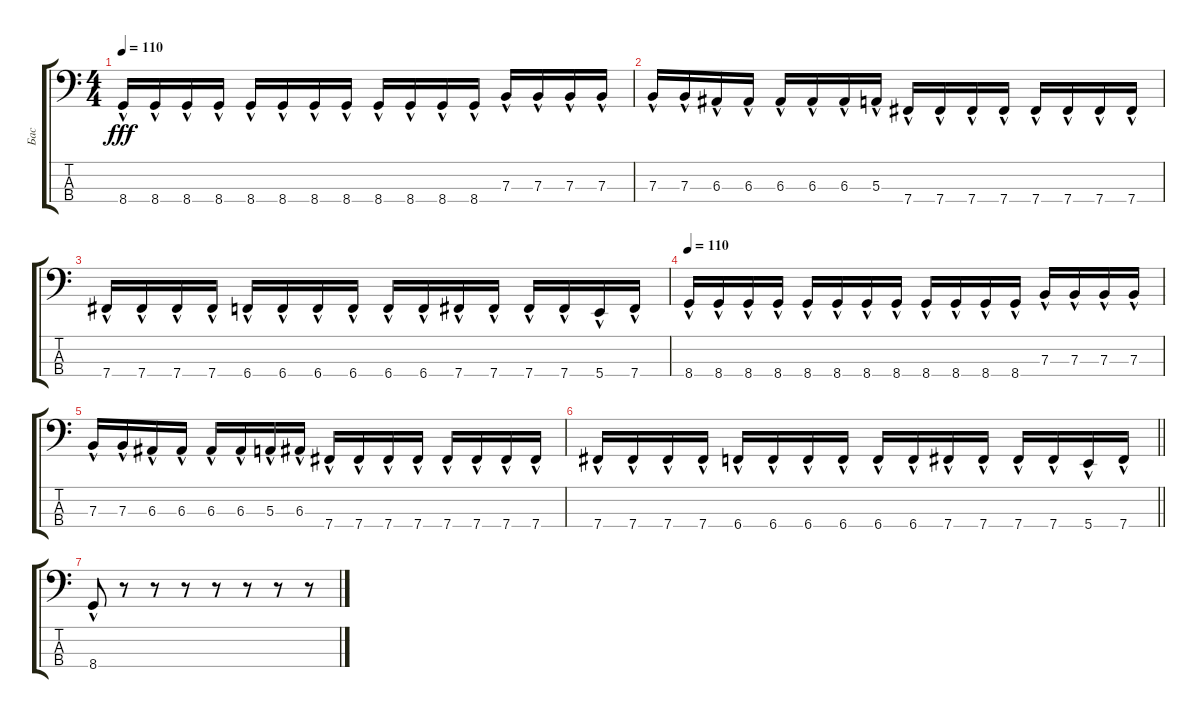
\track ("Бас" "Бас") {instrument electricbassfinger}
\staff {score tabs}
\tuning (D2 A1 E1 B0) {hide}
\ts (4 4)
\tempo 110
\clef f4
\ks c
8.4{hac}.16{dy fff} 8.4{hac}.16 8.4{hac}.16 8.4{hac}.16 8.4{hac}.16 8.4{hac}.16 8.4{hac}.16 8.4{hac}.16 8.4{hac}.16 8.4{hac}.16 8.4{hac}.16 8.4{hac}.16 7.3{hac}.16 7.3{hac}.16 7.3{hac}.16 7.3{hac}.16 |
7.3{hac}.16 7.3{hac}.16 6.3{hac}.16 6.3{hac}.16 6.3{hac}.16 6.3{hac}.16 6.3{hac}.16 5.3{hac}.16 7.4{hac}.16 7.4{hac}.16 7.4{hac}.16 7.4{hac}.16 7.4{hac}.16 7.4{hac}.16 7.4{hac}.16 7.4{hac}.16 |
7.4{hac}.16 7.4{hac}.16 7.4{hac}.16 7.4{hac}.16 6.4{hac}.16 6.4{hac}.16 6.4{hac}.16 6.4{hac}.16 6.4{hac}.16 6.4{hac}.16 7.4{hac}.16 7.4{hac}.16 7.4{hac}.16 7.4{hac}.16 5.4{hac}.16 7.4{hac}.16 |
\tempo 110
8.4{hac}.16 8.4{hac}.16 8.4{hac}.16 8.4{hac}.16 8.4{hac}.16 8.4{hac}.16 8.4{hac}.16 8.4{hac}.16 8.4{hac}.16 8.4{hac}.16 8.4{hac}.16 8.4{hac}.16 7.3{hac}.16 7.3{hac}.16 7.3{hac}.16 7.3{hac}.16 |
7.3{hac}.16 7.3{hac}.16 6.3{hac}.16 6.3{hac}.16 6.3{hac}.16 6.3{hac}.16 5.3{hac}.16 6.3{hac}.16 7.4{hac}.16 7.4{hac}.16 7.4{hac}.16 7.4{hac}.16 7.4{hac}.16 7.4{hac}.16 7.4{hac}.16 7.4{hac}.16 |
\barLineRight lightlight
7.4{hac}.16 7.4{hac}.16 7.4{hac}.16 7.4{hac}.16 6.4{hac}.16 6.4{hac}.16 6.4{hac}.16 6.4{hac}.16 6.4{hac}.16 6.4{hac}.16 7.4{hac}.16 7.4{hac}.16 7.4{hac}.16 7.4{hac}.16 5.4{hac}.16 7.4{hac}.16 |
8.4{hac}.8 r.8 r.8 r.8 r.8 r.8 r.8 r.8
